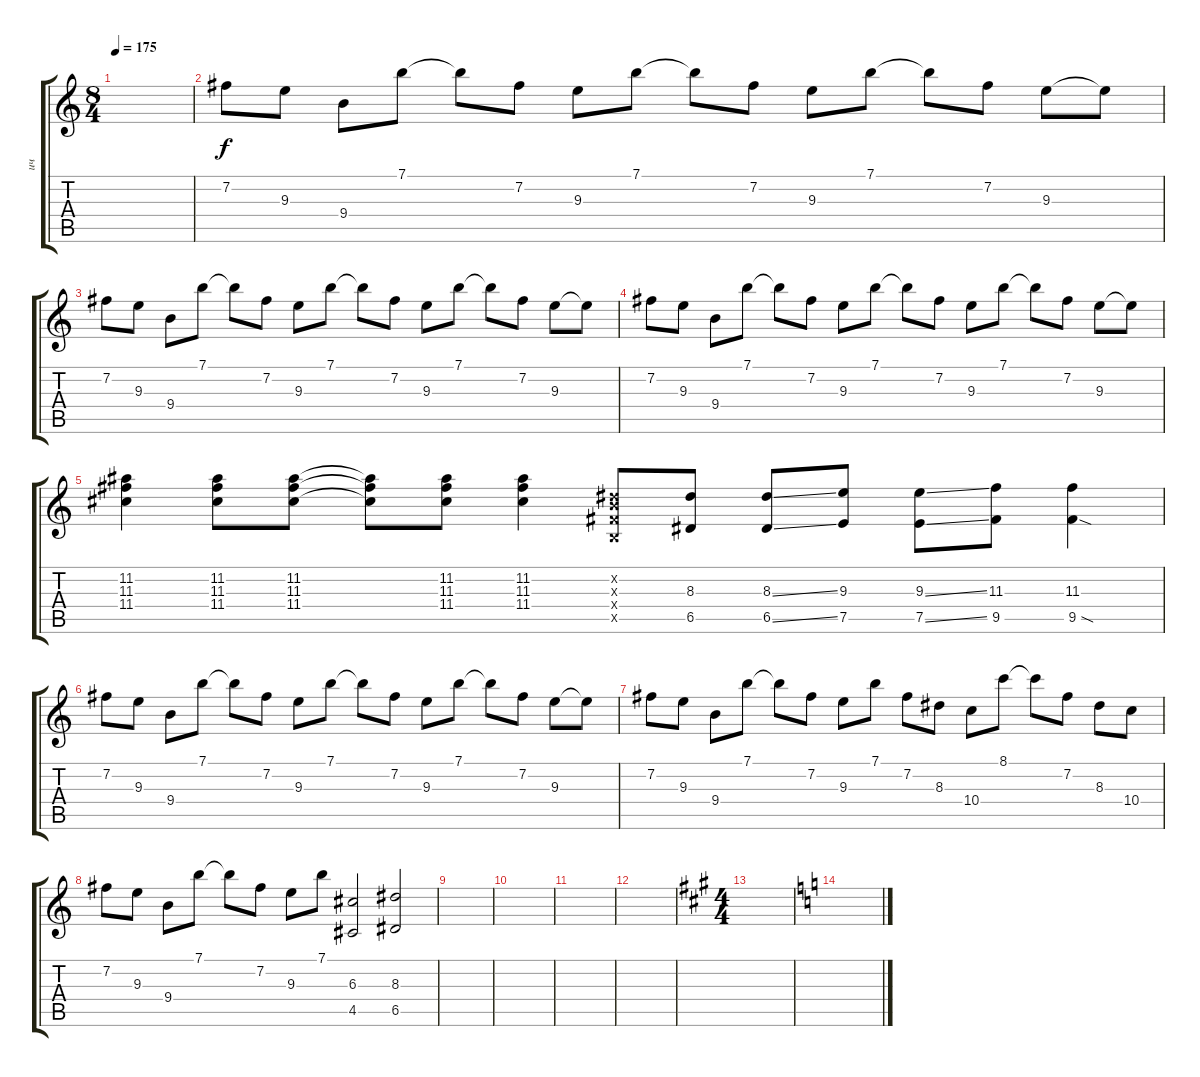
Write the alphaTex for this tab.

\track ("ич" "ич") {instrument distortionguitar}
\staff {score tabs}
\tuning (E4 B3 G3 D3 A2 E2) {hide}
\ts (8 4)
\tempo 175
\clef g2
\ks c
|
7.2.8 9.3.8 9.4.8 7.1.8 7.1{t}.8 7.2.8 9.3.8 7.1.8 7.1{t}.8 7.2.8 9.3.8 7.1.8 7.1{t}.8 7.2.8 9.3.8 9.3{t}.8 |
7.2.8 9.3.8 9.4.8 7.1.8 7.1{t}.8 7.2.8 9.3.8 7.1.8 7.1{t}.8 7.2.8 9.3.8 7.1.8 7.1{t}.8 7.2.8 9.3.8 9.3{t}.8 |
7.2.8 9.3.8 9.4.8 7.1.8 7.1{t}.8 7.2.8 9.3.8 7.1.8 7.1{t}.8 7.2.8 9.3.8 7.1.8 7.1{t}.8 7.2.8 9.3.8 9.3{t}.8 |
(11.2 11.3 11.4).4 (11.2 11.3 11.4).8 (11.2 11.3 11.4).8 (11.2{t} 11.3{t} 11.4{t}).8 (11.2 11.3 11.4).8 (11.2 11.3 11.4).4 (4.2{x} 4.3{x} 4.4{x} 2.5{x}).8 (8.3 6.5).8 (8.3{ss} 6.5{ss}).8 (9.3 7.5).8 (9.3{ss} 7.5{ss}).8 (11.3 9.5).8 (11.3 9.5{sod}).4 |
7.2.8 9.3.8 9.4.8 7.1.8 7.1{t}.8 7.2.8 9.3.8 7.1.8 7.1{t}.8 7.2.8 9.3.8 7.1.8 7.1{t}.8 7.2.8 9.3.8 9.3{t}.8 |
7.2.8 9.3.8 9.4.8 7.1.8 7.1{t}.8 7.2.8 9.3.8 7.1.8 7.2.8 8.3.8 10.4.8 8.1.8 8.1{t}.8 7.2.8 8.3.8 10.4.8 |
7.2.8 9.3.8 9.4.8 7.1.8 7.1{t}.8 7.2.8 9.3.8 7.1.8 (6.3 4.5).2 (8.3 6.5).2 |
|
|
|
|
\ts (4 4)
\ks a
|
\ks c
